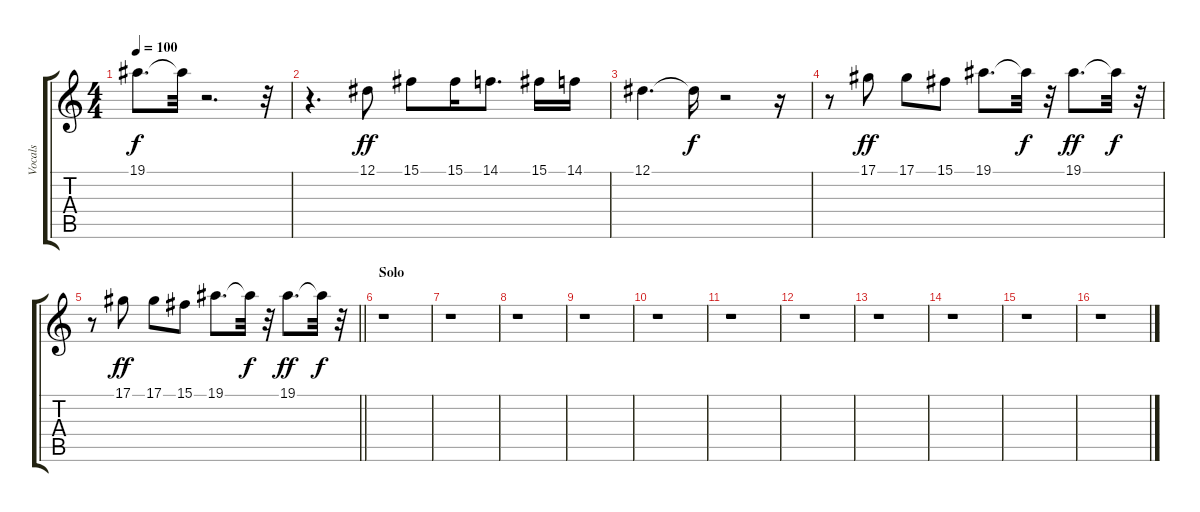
\track ("Vocals" "Vocals") {instrument voiceoohs}
\staff {score tabs}
\tuning (Eb4 Bb3 Gb3 Db3 Ab2 Eb2) {hide}
\ts (4 4)
\tempo 100
\clef g2
\ks c
19.1{t}.8{d dy f} 19.1{t}.32 r.2{d} r.32 |
r.4{d} 12.1.8{dy ff} 15.1.8 15.1.16 14.1.8{d} 15.1.16 14.1.16 |
12.1.4{d} 12.1{t}.16{dy f} r.2 r.16 |
r.8 17.1.8{dy ff} 17.1.8 15.1.8 19.1.8{d} 19.1{t}.32{dy f} r.32 19.1.8{d dy ff} 19.1{t}.32{dy f} r.32 |
\barLineRight lightlight
r.8 17.1.8{dy ff} 17.1.8 15.1.8 19.1.8{d} 19.1{t}.32{dy f} r.32 19.1.8{d dy ff} 19.1{t}.32{dy f} r.32 |
\section ("" "Solo")
r.1 |
r.1 |
r.1 |
r.1 |
r.1 |
r.1 |
r.1 |
r.1 |
r.1 |
r.1 |
r.1
